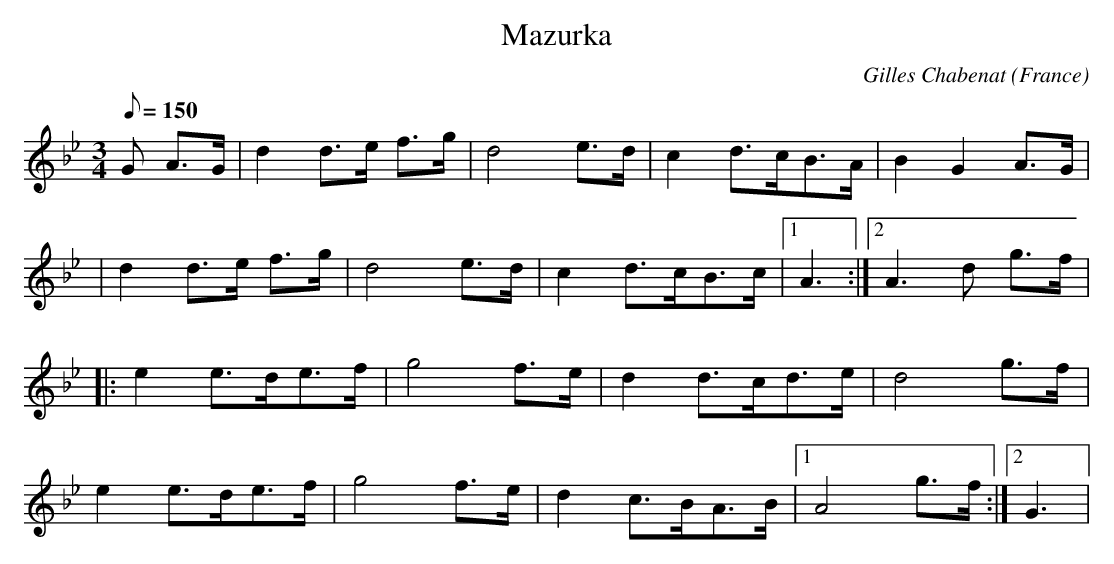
X:1
T:Mazurka
C:Gilles Chabenat
L:1/8
M:3/4
O:France
Q:150
K:G minor
G A>G|d2 d>e f>g|d4 e>d|c2 d>cB>A|B2 G2 A>G|
|d2 d>e f>g|d4 e>d|c2 d>cB>c|[1A3:|[2 A3 d g>f|
|:e2 e>de>f|g4 f>e|d2 d>cd>e|d4 g>f|
e2 e>de>f|g4 f>e|d2 c>BA>B|[1A4 g>f:|[2G3|
